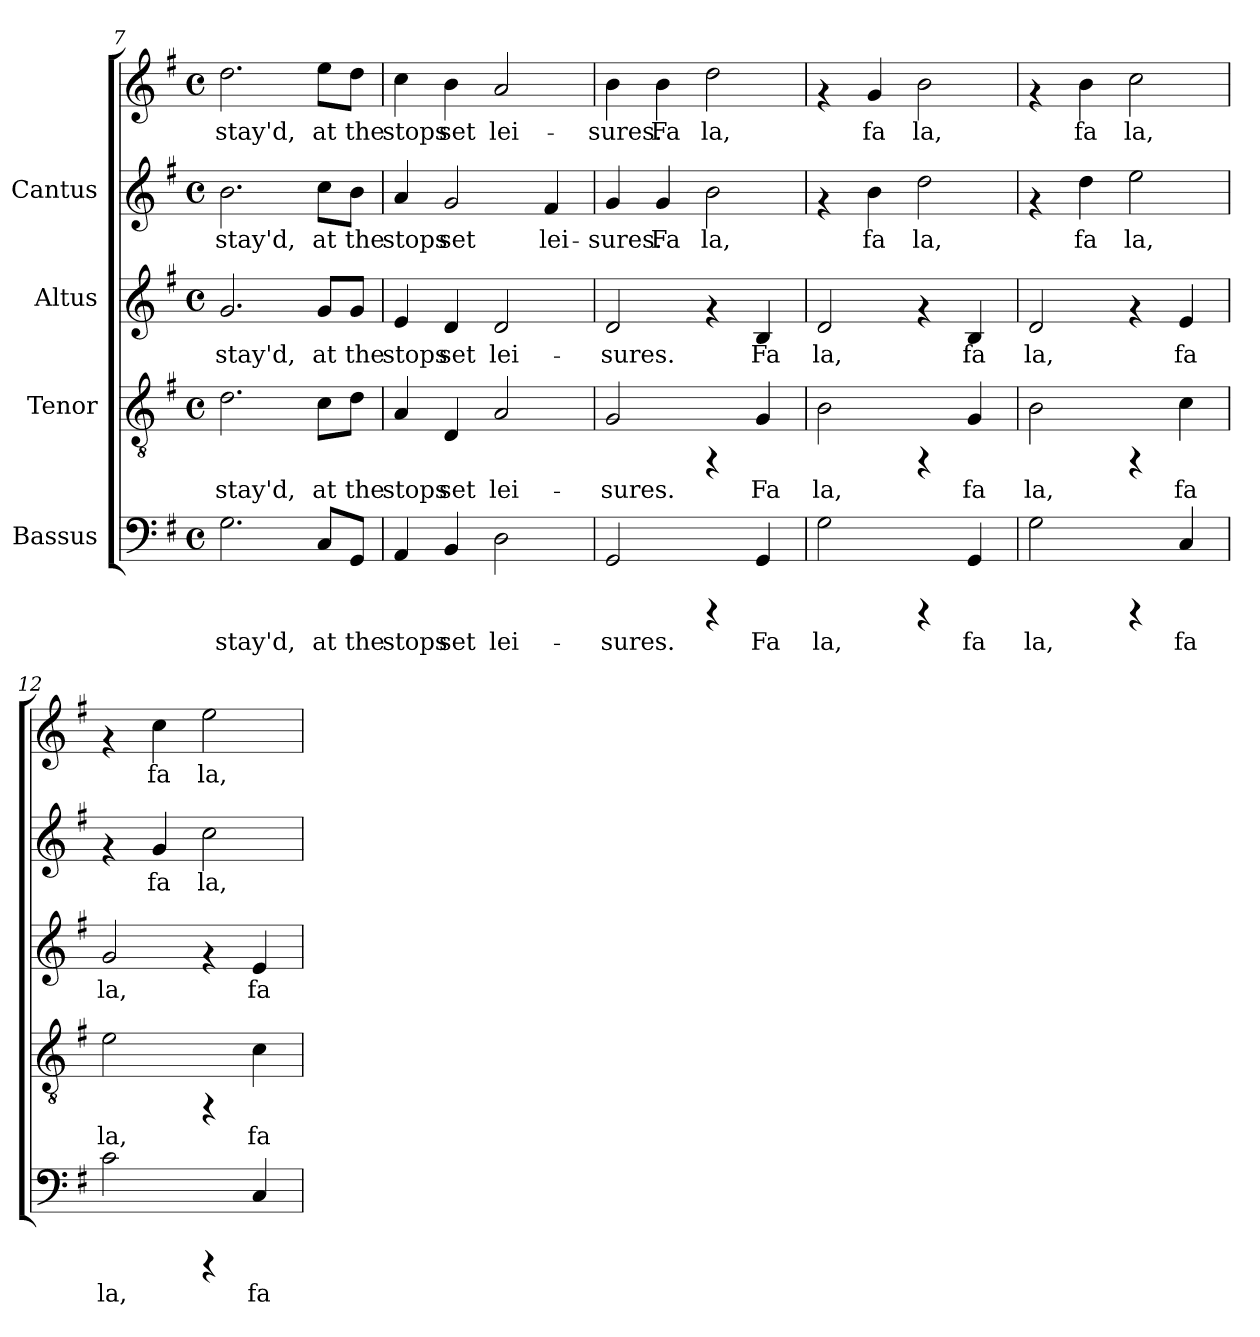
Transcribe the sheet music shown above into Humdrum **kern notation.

**kern	**text	**kern	**text	**kern	**text	**kern	**text	**kern	**text
*part4	*part4	*part3	*part3	*part2	*part2	*part1	*part1	*part1	*part1
*staff5	*staff5	*staff4	*staff4	*staff3	*staff3	*staff2	*staff2	*staff1	*staff1
*I"Bassus	*	*I"Tenor	*	*I"Altus	*	*I"Cantus	*	*	*
*clefF4	*	*clefGv2	*	*clefG2	*	*clefG2	*	*clefG2	*
*k[f#]	*	*k[f#]	*	*k[f#]	*	*k[f#]	*	*k[f#]	*
*G:	*	*G:	*	*G:	*	*G:	*	*G:	*
*M4/4	*	*M4/4	*	*M4/4	*	*M4/4	*	*M4/4	*
*met(c)	*	*met(c)	*	*met(c)	*	*met(c)	*	*met(c)	*
=7	=7	=7	=7	=7	=7	=7	=7	=7	=7
!	!LO:LY:b:cj	!	!LO:LY:b:cj	!	!LO:LY:b:cj	!	!LO:LY:b:cj	!	!LO:LY:b:cj
2.G\	stay'd,	2.d\	stay'd,	2.g/	stay'd,	2.b\	stay'd,	2.dd\	stay'd,
!	!LO:LY:b:cj	!	!LO:LY:b:cj	!	!LO:LY:b:cj	!	!LO:LY:b:cj	!	!LO:LY:b:cj
8C/L	at	8c\L	at	8g/L	at	8cc\L	at	8ee\L	at
!	!LO:LY:b:cj	!	!LO:LY:b:cj	!	!LO:LY:b:cj	!	!LO:LY:b:cj	!	!LO:LY:b:cj
8GG/J	the	8d\J	the	8g/J	the	8b\J	the	8dd\J	the
=8	=8	=8	=8	=8	=8	=8	=8	=8	=8
!	!LO:LY:b:cj	!	!LO:LY:b:cj	!	!LO:LY:b:cj	!	!LO:LY:b:cj	!	!LO:LY:b:cj
4AA/	stops	4A/	stops	4e/	stops	4a/	-stops	4cc\	stops
!	!LO:LY:b:cj	!	!LO:LY:b:cj	!	!LO:LY:b:cj	!	!LO:LY:b:cj	!	!LO:LY:b:cj
4BB/	set	4D/	set	4d/	set	2g/	set	4b\	set
!	!LO:LY:b:cj	!	!LO:LY:b:cj	!	!LO:LY:b:cj	!	!	!	!LO:LY:b:cj
2D\	lei-	2A/	lei-	2d/	lei-	.	.	2a/	lei-
!	!	!	!	!	!	!	!LO:LY:b:cj	!	!
.	.	.	.	.	.	4f#/	lei-	.	.
!!LO:PB:g=z
=9	=9	=9	=9	=9	=9	=9	=9	=9	=9
!	!LO:LY:b:cj	!	!LO:LY:b:cj	!	!LO:LY:b:cj	!	!LO:LY:b:cj	!	!LO:LY:b:cj
2GG/	-sures.	2G/	-sures.	2d/	-sures.	4g/	sures.	4b\	-sures.
!	!	!	!	!	!	!	!LO:LY:b:cj	!	!LO:LY:b:cj
.	.	.	.	.	.	4g/	Fa	4b\	Fa
!	!	!	!	!	!	!	!LO:LY:b:cj	!	!LO:LY:b:cj
4rCCC	.	4rFF	.	4rf	.	2b\	la,	2dd\	la,
!	!LO:LY:b:cj	!	!LO:LY:b:cj	!	!LO:LY:b:cj	!	!	!	!
4GG/	Fa	4G/	Fa	4B/	Fa	.	.	.	.
=10	=10	=10	=10	=10	=10	=10	=10	=10	=10
!	!LO:LY:b:cj	!	!LO:LY:b:cj	!	!LO:LY:b:cj	!	!	!	!
2G\	la,	2B\	la,	2d/	la,	4rf	.	4rf	.
!	!	!	!	!	!	!	!LO:LY:b:cj	!	!LO:LY:b:cj
.	.	.	.	.	.	4b\	fa	4g/	fa
!	!	!	!	!	!	!	!LO:LY:b:cj	!	!LO:LY:b:cj
4rCCC	.	4rFF	.	4rf	.	2dd\	la,	2b\	la,
!	!LO:LY:b:cj	!	!LO:LY:b:cj	!	!LO:LY:b:cj	!	!	!	!
4GG/	fa	4G/	fa	4B/	fa	.	.	.	.
=11	=11	=11	=11	=11	=11	=11	=11	=11	=11
!	!LO:LY:b:cj	!	!LO:LY:b:cj	!	!LO:LY:b:cj	!	!	!	!
2G\	la,	2B\	la,	2d/	la,	4rf	.	4rf	.
!	!	!	!	!	!	!	!LO:LY:b:cj	!	!LO:LY:b:cj
.	.	.	.	.	.	4dd\	fa	4b\	fa
!	!	!	!	!	!	!	!LO:LY:b:cj	!	!LO:LY:b:cj
4rCCC	.	4rFF	.	4rf	.	2ee\	la,	2cc\	la,
!	!LO:LY:b:cj	!	!LO:LY:b:cj	!	!LO:LY:b:cj	!	!	!	!
4C/	fa	4c\	fa	4e/	fa	.	.	.	.
=12	=12	=12	=12	=12	=12	=12	=12	=12	=12
!	!LO:LY:b:cj	!	!LO:LY:b:cj	!	!LO:LY:b:cj	!	!	!	!
2c\	la,	2e\	la,	2g/	la,	4rf	.	4rf	.
!	!	!	!	!	!	!	!LO:LY:b:cj	!	!LO:LY:b:cj
.	.	.	.	.	.	4g/	fa	4cc\	fa
!	!	!	!	!	!	!	!LO:LY:b:cj	!	!LO:LY:b:cj
4rCCC	.	4rFF	.	4rf	.	2cc\	la,	2ee\	la,
!	!LO:LY:b:cj	!	!LO:LY:b:cj	!	!LO:LY:b:cj	!	!	!	!
4C/	fa	4c\	fa	4e/	fa	.	.	.	.
=	=	=	=	=	=	=	=	=	=
*-	*-	*-	*-	*-	*-	*-	*-	*-	*-
